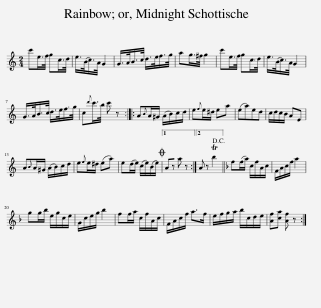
X:1
L:1/8
M:2/4
I:linebreak $
K:C
V:1 treble
V:1
 c'e/>f/ gc/>d/ | e/>(B/c/>)A/ G2 | G/>A/B/>c/ d/>e/f/>g/ | ag/>^f/ g2 | c'e/>f/ gc/>d/ | %5
 e/>(B/c/>)A/ G2 |$ G/>A/B/>c/ d/>e/f/>g/ | c{d'}c'/>b/ c' z :: A{B}A/^G/ (A/B/)c/d/ | e{f}e/^d/ ea | %10
 (ea)ed | c/d/c/B/ AE |$ A{B}A/^G/ (A/B/)c/d/ | e{f}e/^d/ (ea) | e(d/e/) (c/e/)(B/e/) |1 %15
O A z a z :|2 A z Tb2!D.C.! ||[K:F] f(f/a/) c/f/A/c/ | F/A/c/f/ a2 |$ gg/b/ e/g/c/e/ | %20
 G/c/e/g/ b2 | ff/a/ c/f/A/c/ | F/A/c/f/ a>f | e/f/g/a/ b/c/d/e/ | [Af][ca] [Af] z :| %25
